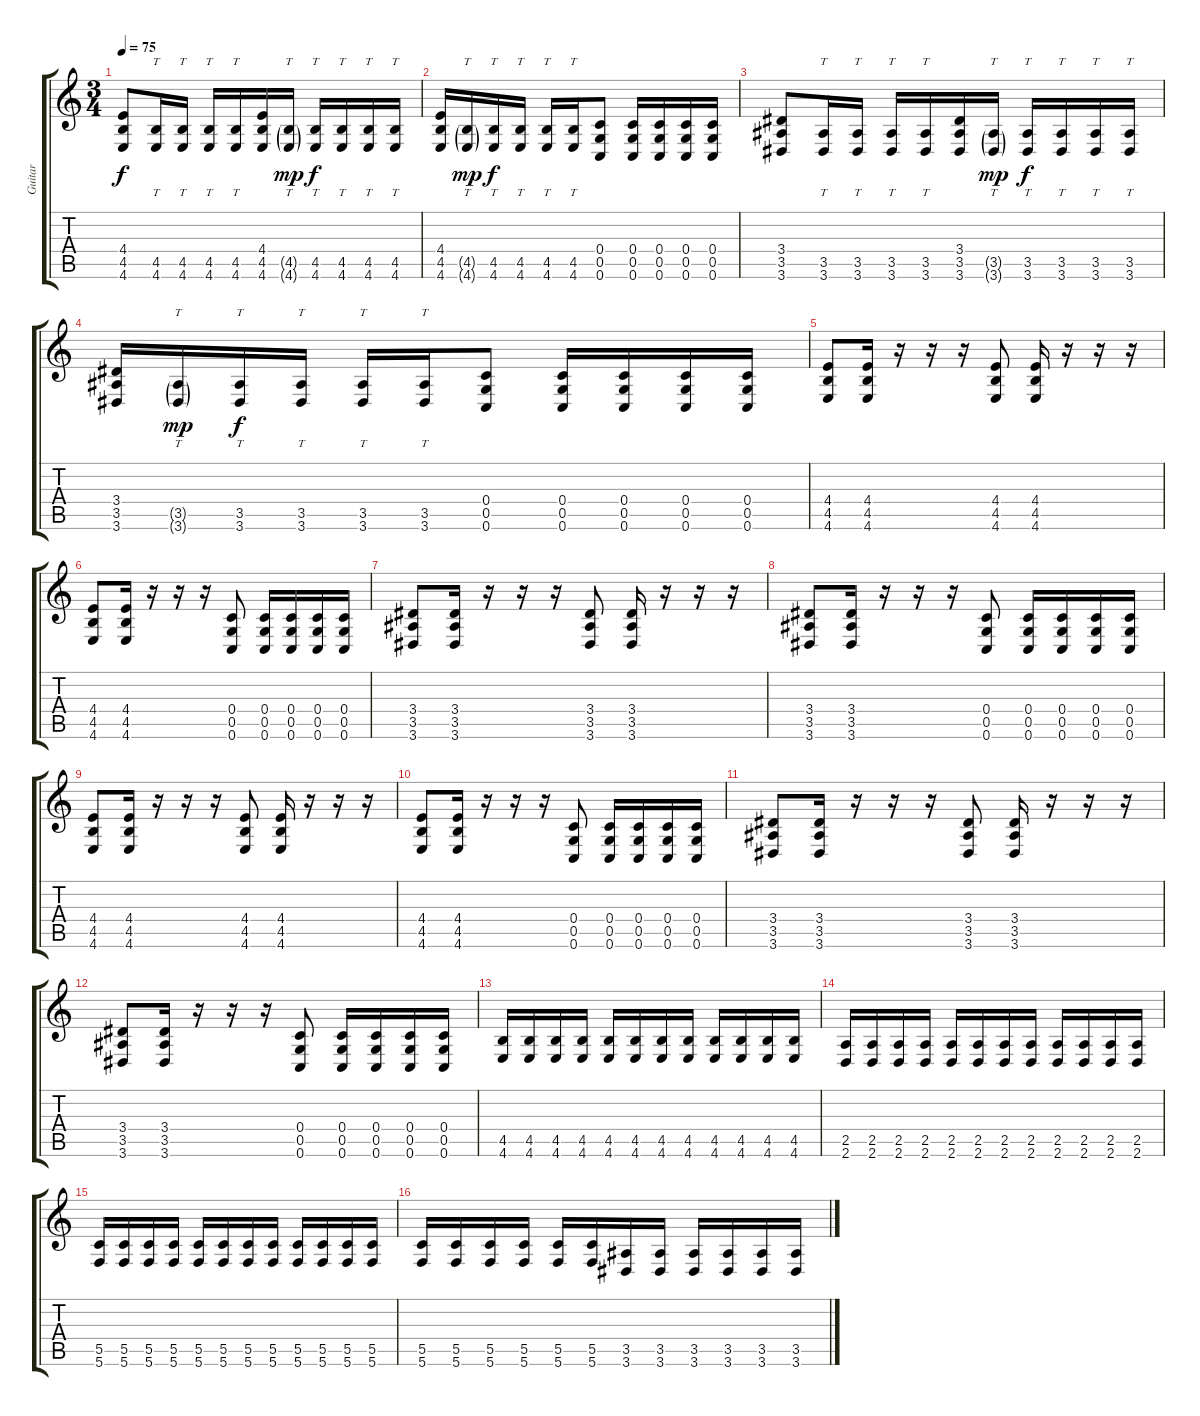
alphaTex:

\track ("Guitar" "Guitar") {instrument distortionguitar}
\staff {score tabs}
\tuning (D4 A3 F3 C3 G2 C2) {hide}
\ts (3 4)
\tempo 75
\clef g2
\ks c
(4.4 4.5 4.6).8{dy f} (4.5 4.6).16{tt} (4.5 4.6).16{tt} (4.5 4.6).16{tt} (4.5 4.6).16{tt} (4.4 4.5 4.6).16 (4.5{g} 4.6{g}).16{tt dy mp} (4.5 4.6).16{tt dy f} (4.5 4.6).16{tt} (4.5 4.6).16{tt} (4.5 4.6).16{tt} |
(4.4 4.5 4.6).16 (4.5{g} 4.6{g}).16{tt dy mp} (4.5 4.6).16{tt dy f} (4.5 4.6).16{tt} (4.5 4.6).16{tt} (4.5 4.6).16{tt} (0.4 0.5 0.6).8 (0.4 0.5 0.6).16 (0.4 0.5 0.6).16 (0.4 0.5 0.6).16 (0.4 0.5 0.6).16 |
(3.4 3.5 3.6).8 (3.5 3.6).16{tt} (3.5 3.6).16{tt} (3.5 3.6).16{tt} (3.5 3.6).16{tt} (3.4 3.5 3.6).16 (3.5{g} 3.6{g}).16{tt dy mp} (3.5 3.6).16{tt dy f} (3.5 3.6).16{tt} (3.5 3.6).16{tt} (3.5 3.6).16{tt} |
(3.4 3.5 3.6).16 (3.5{g} 3.6{g}).16{tt dy mp} (3.5 3.6).16{tt dy f} (3.5 3.6).16{tt} (3.5 3.6).16{tt} (3.5 3.6).16{tt} (0.4 0.5 0.6).8 (0.4 0.5 0.6).16 (0.4 0.5 0.6).16 (0.4 0.5 0.6).16 (0.4 0.5 0.6).16 |
(4.4 4.5 4.6).8 (4.4 4.5 4.6).16 r.16 r.16 r.16 (4.4 4.5 4.6).8 (4.4 4.5 4.6).16 r.16 r.16 r.16 |
(4.4 4.5 4.6).8 (4.4 4.5 4.6).16 r.16 r.16 r.16 (0.4 0.5 0.6).8 (0.4 0.5 0.6).16 (0.4 0.5 0.6).16 (0.4 0.5 0.6).16 (0.4 0.5 0.6).16 |
(3.4 3.5 3.6).8 (3.4 3.5 3.6).16 r.16 r.16 r.16 (3.4 3.5 3.6).8 (3.4 3.5 3.6).16 r.16 r.16 r.16 |
(3.4 3.5 3.6).8 (3.4 3.5 3.6).16 r.16 r.16 r.16 (0.4 0.5 0.6).8 (0.4 0.5 0.6).16 (0.4 0.5 0.6).16 (0.4 0.5 0.6).16 (0.4 0.5 0.6).16 |
(4.4 4.5 4.6).8 (4.4 4.5 4.6).16 r.16 r.16 r.16 (4.4 4.5 4.6).8 (4.4 4.5 4.6).16 r.16 r.16 r.16 |
(4.4 4.5 4.6).8 (4.4 4.5 4.6).16 r.16 r.16 r.16 (0.4 0.5 0.6).8 (0.4 0.5 0.6).16 (0.4 0.5 0.6).16 (0.4 0.5 0.6).16 (0.4 0.5 0.6).16 |
(3.4 3.5 3.6).8 (3.4 3.5 3.6).16 r.16 r.16 r.16 (3.4 3.5 3.6).8 (3.4 3.5 3.6).16 r.16 r.16 r.16 |
(3.4 3.5 3.6).8 (3.4 3.5 3.6).16 r.16 r.16 r.16 (0.4 0.5 0.6).8 (0.4 0.5 0.6).16 (0.4 0.5 0.6).16 (0.4 0.5 0.6).16 (0.4 0.5 0.6).16 |
(4.5 4.6).16 (4.5 4.6).16 (4.5 4.6).16 (4.5 4.6).16 (4.5 4.6).16 (4.5 4.6).16 (4.5 4.6).16 (4.5 4.6).16 (4.5 4.6).16 (4.5 4.6).16 (4.5 4.6).16 (4.5 4.6).16 |
(2.5 2.6).16 (2.5 2.6).16 (2.5 2.6).16 (2.5 2.6).16 (2.5 2.6).16 (2.5 2.6).16 (2.5 2.6).16 (2.5 2.6).16 (2.5 2.6).16 (2.5 2.6).16 (2.5 2.6).16 (2.5 2.6).16 |
(5.5 5.6).16 (5.5 5.6).16 (5.5 5.6).16 (5.5 5.6).16 (5.5 5.6).16 (5.5 5.6).16 (5.5 5.6).16 (5.5 5.6).16 (5.5 5.6).16 (5.5 5.6).16 (5.5 5.6).16 (5.5 5.6).16 |
(5.5 5.6).16 (5.5 5.6).16 (5.5 5.6).16 (5.5 5.6).16 (5.5 5.6).16 (5.5 5.6).16 (3.5 3.6).16 (3.5 3.6).16 (3.5 3.6).16 (3.5 3.6).16 (3.5 3.6).16 (3.5 3.6).16
